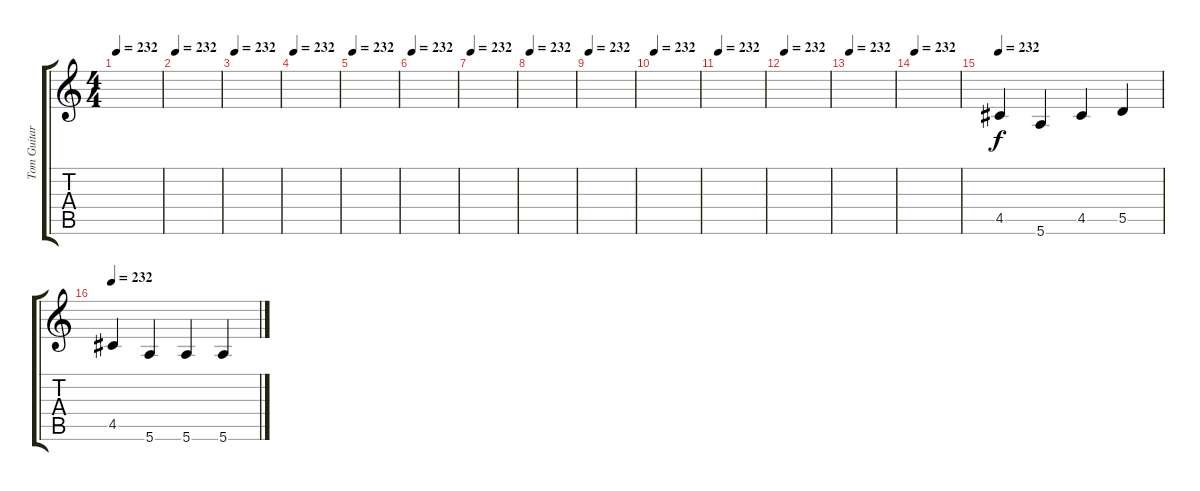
\track ("Tom Guitar 1" "Tom Guitar") {instrument distortionguitar}
\staff {score tabs}
\tuning (E4 B3 G3 D3 A2 E2) {hide}
\ts (4 4)
\tempo 232
\clef g2
\ks c
|
\tempo 232
|
\tempo 232
|
\tempo 232
|
\tempo 232
|
\tempo 232
|
\tempo 232
|
\tempo 232
|
\tempo 232
|
\tempo 232
|
\tempo 232
|
\tempo 232
|
\tempo 232
|
\tempo 232
|
\tempo 232
4.5.4{volume 14} 5.6.4 4.5.4 5.5.4 |
\tempo 232
4.5.4 5.6.4 5.6.4 5.6.4
